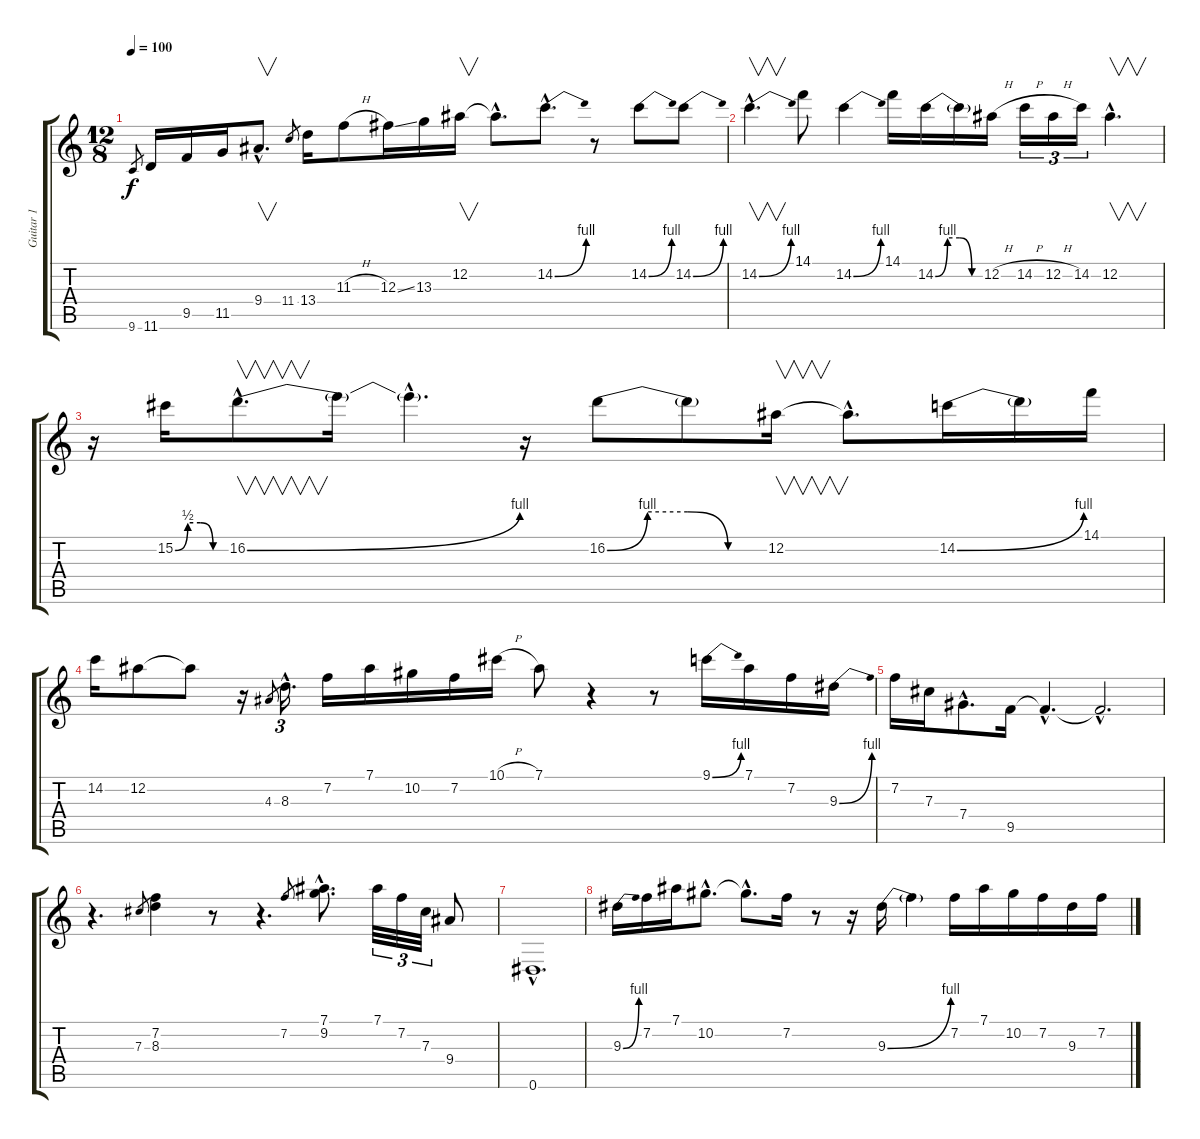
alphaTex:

\track ("Guitar 1" "Guitar 1") {instrument distortionguitar}
\staff {score tabs}
\tuning (Eb4 Bb3 Gb3 Db3 Ab2 Eb2) {hide}
\ts (12 8)
\tempo 100
\clef g2
\ks c
9.6.8{gr dy f} 11.6.16 9.5.16 11.5.16 9.4{hac}.8{v d} 11.4.8{gr} 13.4.16 11.3{h}.8 12.3{ss}.16 13.3.16 12.2.16{v} 12.2{hac t}.8{d} 14.2{be (bend 0 0 60 4) hac}.8{d} r.8 14.2{be (bend 0 0 60 4)}.8 14.2{be (bend 0 0 60 4)}.8 |
14.2{be (bend 0 0 60 4) hac}.4{v d} 14.1.8 14.2{be (bend 0 0 60 4)}.4 14.1.16 14.2{be (custom 0 0 15 4 30 4 45 0 60 0)}.16 14.2{t}.16 12.2{h}.16 14.2{h}.16{tu (3 2)} 12.2{h}.16{tu (3 2)} 14.2.16{tu (3 2)} 12.2{hac}.4{v d} |
r.16 15.2{be (custom 0 0 15 2 30 2 45 0 60 0)}.16 16.2{be (bend 0 0 60 4) hac}.8{v d} 16.2{t}.16 16.2{hac t}.4{d} r.16 16.2{be (custom 0 0 15 4 30 4 45 0 60 0)}.8 16.2{t}.8 12.2.16{v} 12.2{hac t}.8{d} 14.2{be (bend 0 0 60 4)}.16 14.2{t}.16 14.1.16 |
14.2.16 12.2.8 12.2{t}.8 r.16 4.3.8{gr} 8.3{hac}.16{d tu (3 2)} 7.2.16 7.1.16 10.2.16 7.2.16 10.1{h}.16 7.1.8 r.4 r.8 9.1{be (bend 0 0 60 4)}.16 7.1.16 7.2.16 9.3{be (bend 0 0 60 4)}.16 |
7.2.16 7.3.16 7.4{hac}.8{d} 9.5.16 9.5{hac t}.4{d} 9.5{hac t}.2{d} |
r.4{d} 7.3.8{gr} (7.2 8.3).4 r.8 r.4{d} 7.2.8{gr} (7.1{hac} 9.2{hac}).8{d} 7.1.32{tu (3 2)} 7.2.32{tu (3 2)} 7.3.32{tu (3 2)} 9.4.8 |
0.6{hac}.1{d} |
9.3{be (bend 0 0 60 4)}.16 7.2.16 7.1.16 10.2{hac}.8{d} 10.2{hac t}.8{d} 7.2.16 r.8 r.16 9.3{be (bend 0 0 60 4)}.16 9.3{t}.4 7.2.16 7.1.16 10.2.16 7.2.16 9.3.16 7.2.16
